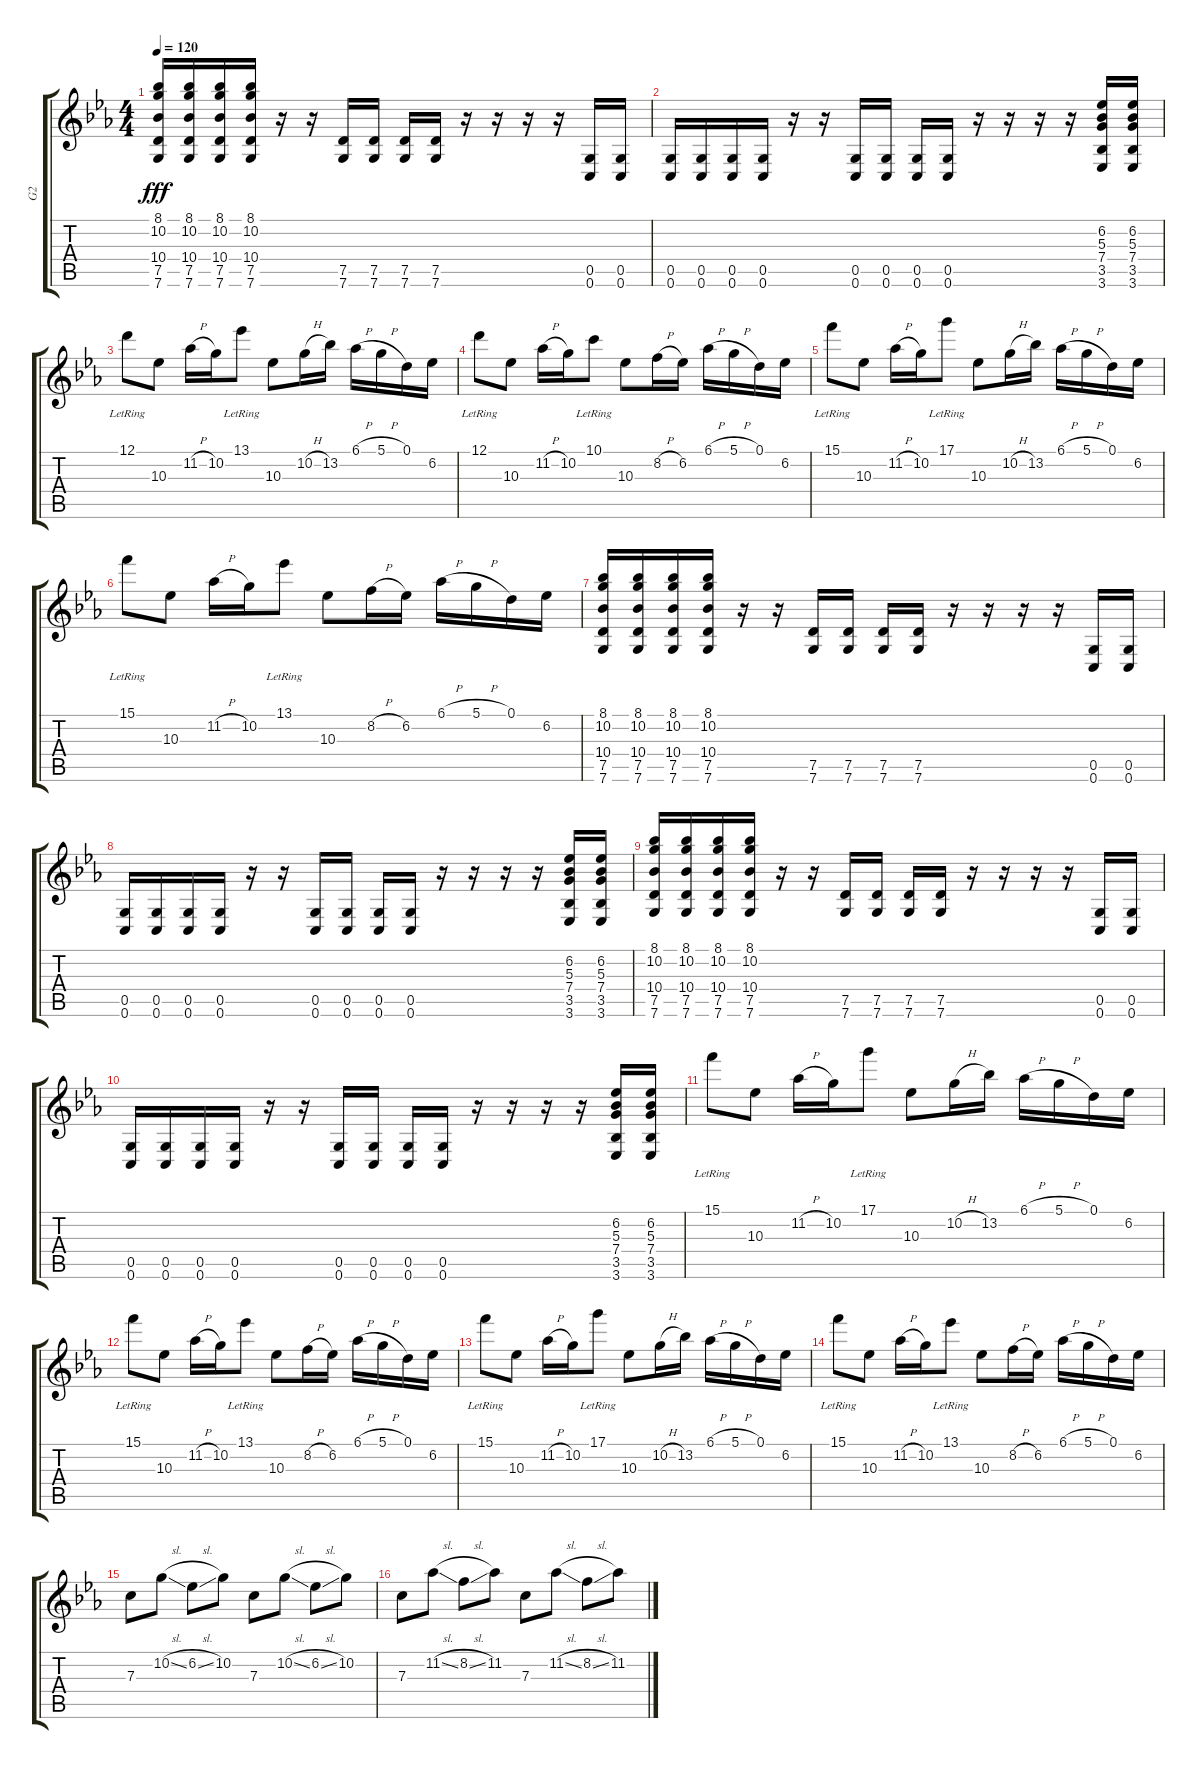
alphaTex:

\track ("G2" "G2") {instrument distortionguitar}
\staff {score tabs}
\tuning (D4 A3 F3 C3 G2 C2) {hide}
\ts (4 4)
\tempo 120
\clef g2
\ks cminor
(8.1 10.2 10.4 7.5 7.6).16{dy fff} (8.1 10.2 10.4 7.5 7.6).16 (8.1 10.2 10.4 7.5 7.6).16 (8.1 10.2 10.4 7.5 7.6).16 r.16 r.16 (7.5 7.6).16 (7.5 7.6).16 (7.5 7.6).16 (7.5 7.6).16 r.16 r.16 r.16 r.16 (0.5 0.6).16 (0.5 0.6).16 |
(0.5 0.6).16 (0.5 0.6).16 (0.5 0.6).16 (0.5 0.6).16 r.16 r.16 (0.5 0.6).16 (0.5 0.6).16 (0.5 0.6).16 (0.5 0.6).16 r.16 r.16 r.16 r.16 (6.2 5.3 7.4 3.5 3.6).16 (6.2 5.3 7.4 3.5 3.6).16 |
12.1{lr}.8 10.3.8 11.2{h}.16 10.2.16 13.1{lr}.8 10.3.8 10.2{h}.16 13.2.16 6.1{h}.16 5.1{h}.16 0.1.16 6.2.16 |
12.1{lr}.8 10.3.8 11.2{h}.16 10.2.16 10.1{lr}.8 10.3.8 8.2{h}.16 6.2.16 6.1{h}.16 5.1{h}.16 0.1.16 6.2.16 |
15.1{lr}.8 10.3.8 11.2{h}.16 10.2.16 17.1{lr}.8 10.3.8 10.2{h}.16 13.2.16 6.1{h}.16 5.1{h}.16 0.1.16 6.2.16 |
15.1{lr}.8 10.3.8 11.2{h}.16 10.2.16 13.1{lr}.8 10.3.8 8.2{h}.16 6.2.16 6.1{h}.16 5.1{h}.16 0.1.16 6.2.16 |
(8.1 10.2 10.4 7.5 7.6).16 (8.1 10.2 10.4 7.5 7.6).16 (8.1 10.2 10.4 7.5 7.6).16 (8.1 10.2 10.4 7.5 7.6).16 r.16 r.16 (7.5 7.6).16 (7.5 7.6).16 (7.5 7.6).16 (7.5 7.6).16 r.16 r.16 r.16 r.16 (0.5 0.6).16 (0.5 0.6).16 |
(0.5 0.6).16 (0.5 0.6).16 (0.5 0.6).16 (0.5 0.6).16 r.16 r.16 (0.5 0.6).16 (0.5 0.6).16 (0.5 0.6).16 (0.5 0.6).16 r.16 r.16 r.16 r.16 (6.2 5.3 7.4 3.5 3.6).16 (6.2 5.3 7.4 3.5 3.6).16 |
(8.1 10.2 10.4 7.5 7.6).16 (8.1 10.2 10.4 7.5 7.6).16 (8.1 10.2 10.4 7.5 7.6).16 (8.1 10.2 10.4 7.5 7.6).16 r.16 r.16 (7.5 7.6).16 (7.5 7.6).16 (7.5 7.6).16 (7.5 7.6).16 r.16 r.16 r.16 r.16 (0.5 0.6).16 (0.5 0.6).16 |
(0.5 0.6).16 (0.5 0.6).16 (0.5 0.6).16 (0.5 0.6).16 r.16 r.16 (0.5 0.6).16 (0.5 0.6).16 (0.5 0.6).16 (0.5 0.6).16 r.16 r.16 r.16 r.16 (6.2 5.3 7.4 3.5 3.6).16 (6.2 5.3 7.4 3.5 3.6).16 |
15.1{lr}.8 10.3.8 11.2{h}.16 10.2.16 17.1{lr}.8 10.3.8 10.2{h}.16 13.2.16 6.1{h}.16 5.1{h}.16 0.1.16 6.2.16 |
15.1{lr}.8 10.3.8 11.2{h}.16 10.2.16 13.1{lr}.8 10.3.8 8.2{h}.16 6.2.16 6.1{h}.16 5.1{h}.16 0.1.16 6.2.16 |
15.1{lr}.8 10.3.8 11.2{h}.16 10.2.16 17.1{lr}.8 10.3.8 10.2{h}.16 13.2.16 6.1{h}.16 5.1{h}.16 0.1.16 6.2.16 |
15.1{lr}.8 10.3.8 11.2{h}.16 10.2.16 13.1{lr}.8 10.3.8 8.2{h}.16 6.2.16 6.1{h}.16 5.1{h}.16 0.1.16 6.2.16 |
7.3.8 10.2{sl}.8 6.2{sl}.8 10.2.8 7.3.8 10.2{sl}.8 6.2{sl}.8 10.2.8 |
7.3.8 11.2{sl}.8 8.2{sl}.8 11.2.8 7.3.8 11.2{sl}.8 8.2{sl}.8 11.2.8
